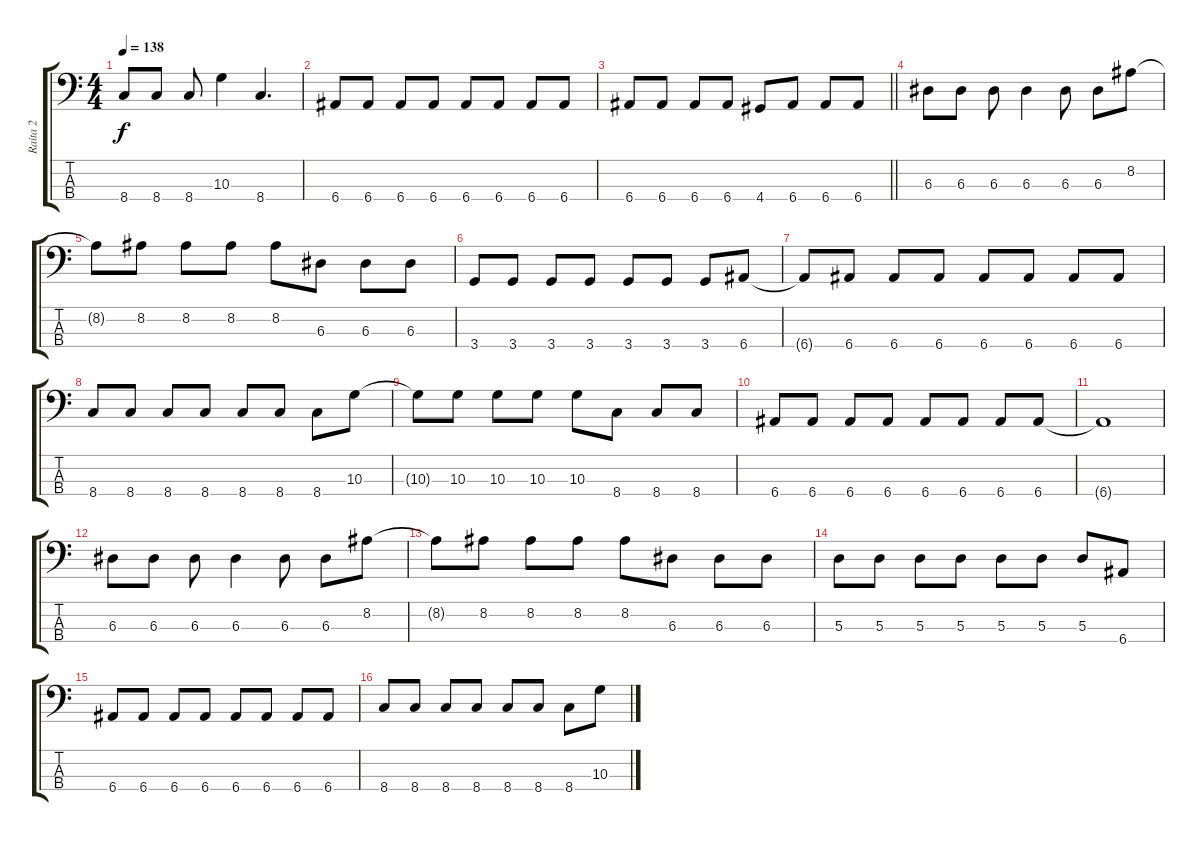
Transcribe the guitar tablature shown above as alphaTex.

\track ("Raita 2" "Raita 2") {instrument electricbassfinger}
\staff {score tabs}
\tuning (G2 D2 A1 E1) {hide}
\ts (4 4)
\tempo 138
\clef f4
\ks c
8.4.8{dy f} 8.4.8 8.4.8 10.3.4 8.4.4{d} |
6.4.8 6.4.8 6.4.8 6.4.8 6.4.8 6.4.8 6.4.8 6.4.8 |
\barLineRight lightlight
6.4.8 6.4.8 6.4.8 6.4.8 4.4.8 6.4.8 6.4.8 6.4.8 |
6.3.8 6.3.8 6.3.8 6.3.4 6.3.8 6.3.8 8.2.8 |
8.2{t}.8 8.2.8 8.2.8 8.2.8 8.2.8 6.3.8 6.3.8 6.3.8 |
3.4.8 3.4.8 3.4.8 3.4.8 3.4.8 3.4.8 3.4.8 6.4.8 |
6.4{t}.8 6.4.8 6.4.8 6.4.8 6.4.8 6.4.8 6.4.8 6.4.8 |
8.4.8 8.4.8 8.4.8 8.4.8 8.4.8 8.4.8 8.4.8 10.3.8 |
10.3{t}.8 10.3.8 10.3.8 10.3.8 10.3.8 8.4.8 8.4.8 8.4.8 |
6.4.8 6.4.8 6.4.8 6.4.8 6.4.8 6.4.8 6.4.8 6.4.8 |
6.4{t}.1 |
6.3.8 6.3.8 6.3.8 6.3.4 6.3.8 6.3.8 8.2.8 |
8.2{t}.8 8.2.8 8.2.8 8.2.8 8.2.8 6.3.8 6.3.8 6.3.8 |
5.3.8 5.3.8 5.3.8 5.3.8 5.3.8 5.3.8 5.3.8 6.4.8 |
6.4.8 6.4.8 6.4.8 6.4.8 6.4.8 6.4.8 6.4.8 6.4.8 |
8.4.8 8.4.8 8.4.8 8.4.8 8.4.8 8.4.8 8.4.8 10.3.8
